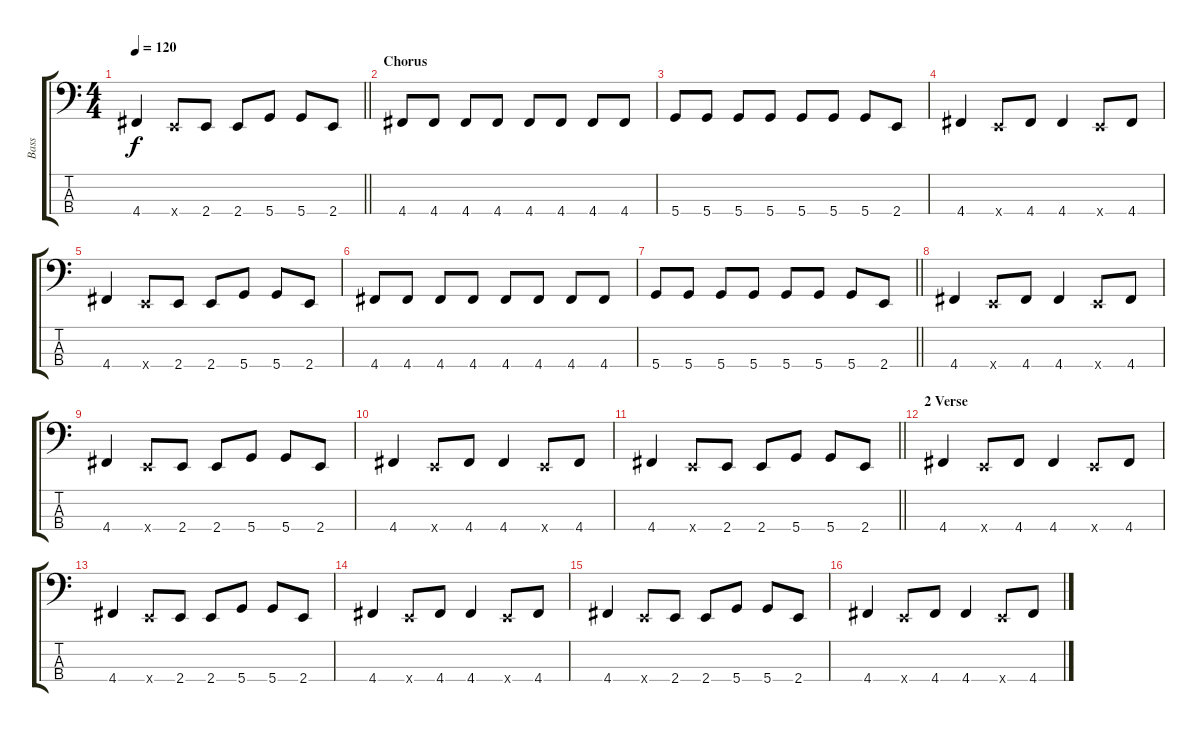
\track ("Bass" "Bass") {instrument electricbassfinger}
\staff {score tabs}
\tuning (G2 D2 A1 D1) {hide}
\ts (4 4)
\tempo 120
\clef f4
\barLineRight lightlight
\ks c
4.4.4{dy f} 2.4{x}.8 2.4.8 2.4.8 5.4.8 5.4.8 2.4.8 |
\section ("" "Chorus")
4.4.8 4.4.8 4.4.8 4.4.8 4.4.8 4.4.8 4.4.8 4.4.8 |
5.4.8 5.4.8 5.4.8 5.4.8 5.4.8 5.4.8 5.4.8 2.4.8 |
4.4.4 2.4{x}.8 4.4.8 4.4.4 2.4{x}.8 4.4.8 |
4.4.4 2.4{x}.8 2.4.8 2.4.8 5.4.8 5.4.8 2.4.8 |
4.4.8 4.4.8 4.4.8 4.4.8 4.4.8 4.4.8 4.4.8 4.4.8 |
\barLineRight lightlight
5.4.8 5.4.8 5.4.8 5.4.8 5.4.8 5.4.8 5.4.8 2.4.8 |
\section ("" "")
4.4.4 2.4{x}.8 4.4.8 4.4.4 2.4{x}.8 4.4.8 |
4.4.4 2.4{x}.8 2.4.8 2.4.8 5.4.8 5.4.8 2.4.8 |
4.4.4 2.4{x}.8 4.4.8 4.4.4 2.4{x}.8 4.4.8 |
\barLineRight lightlight
4.4.4 2.4{x}.8 2.4.8 2.4.8 5.4.8 5.4.8 2.4.8 |
\section ("" "2 Verse")
4.4.4 2.4{x}.8 4.4.8 4.4.4 2.4{x}.8 4.4.8 |
4.4.4 2.4{x}.8 2.4.8 2.4.8 5.4.8 5.4.8 2.4.8 |
4.4.4 2.4{x}.8 4.4.8 4.4.4 2.4{x}.8 4.4.8 |
4.4.4 2.4{x}.8 2.4.8 2.4.8 5.4.8 5.4.8 2.4.8 |
4.4.4 2.4{x}.8 4.4.8 4.4.4 2.4{x}.8 4.4.8
